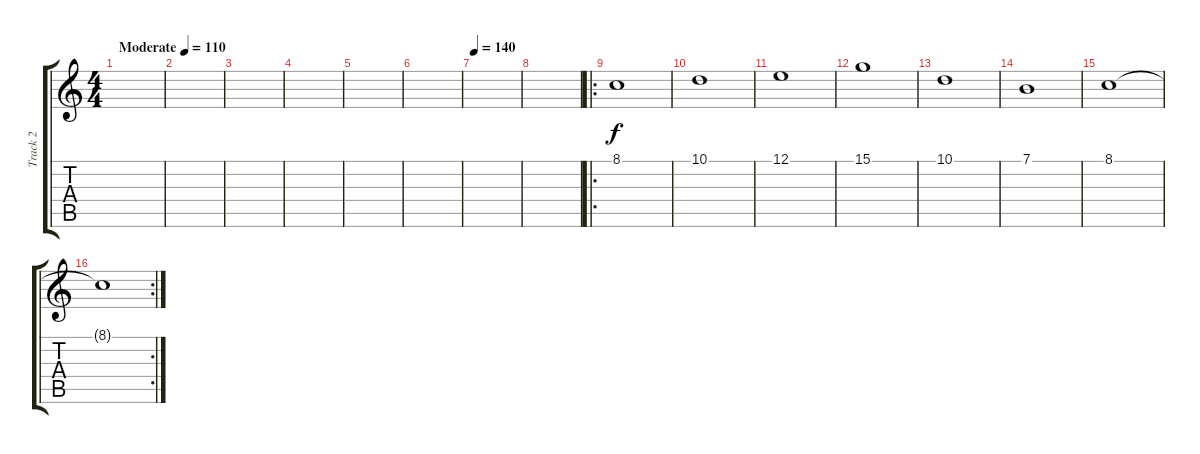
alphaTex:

\track ("Track 2" "Track 2") {instrument choiraahs}
\staff {score tabs}
\tuning (E4 B3 G3 D3 A2 E2) {hide}
\ts (4 4)
\tempo (110 "Moderate")
\clef g2
\ks c
|
|
|
|
|
|
\tempo 140
|
|
\ro
8.1.1 |
10.1.1 |
12.1.1 |
15.1.1 |
10.1.1 |
7.1.1 |
8.1.1 |
\rc 2
8.1{t}.1
